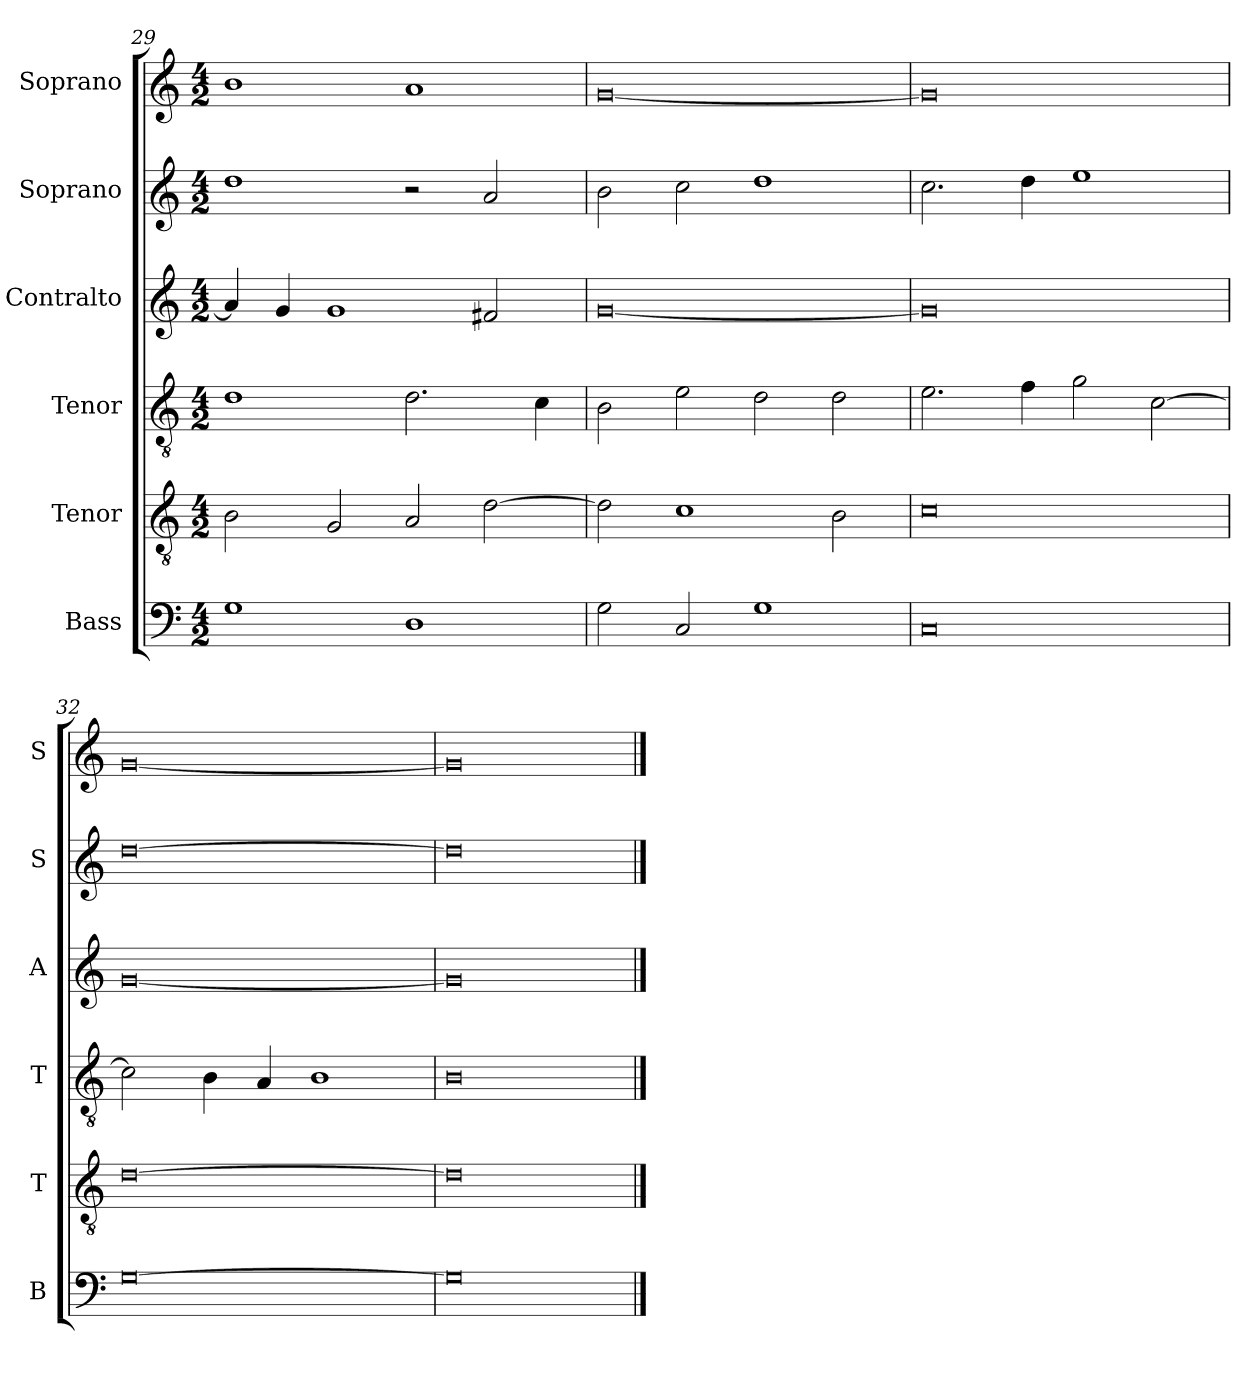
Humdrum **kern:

**kern	**kern	**kern	**kern	**kern	**kern
*part6	*part5	*part4	*part3	*part2	*part1
*staff6	*staff5	*staff4	*staff3	*staff2	*staff1
*I"Bass	*I"Tenor	*I"Tenor	*I"Contralto	*I"Soprano	*I"Soprano
*I'B	*I'T	*I'T	*I'A	*I'S	*I'S
*clefF4	*clefGv2	*clefGv2	*clefG2	*clefG2	*clefG2
*k[]	*k[]	*k[]	*k[]	*k[]	*k[]
*G:mix	*G:mix	*G:mix	*G:mix	*G:mix	*G:mix
*M4/2	*M4/2	*M4/2	*M4/2	*M4/2	*M4/2
=29	=29	=29	=29	=29	=29
1G	2B	1d	4a]	1dd	1b
.	.	.	4g	.	.
.	2G	.	1g	.	.
1D	2A	2.d	.	2r	1a
.	[2d	.	2f#X	2a	.
.	.	4c	.	.	.
=30	=30	=30	=30	=30	=30
2G	2d]	2B	[0g	2b	[0g
2C	1c	2e	.	2cc	.
1G	.	2d	.	1dd	.
.	2B	2d	.	.	.
=31	=31	=31	=31	=31	=31
0C	0c	2.e	0g]	2.cc	0g]
.	.	4f	.	4dd	.
.	.	2g	.	1ee	.
.	.	[2c	.	.	.
=32	=32	=32	=32	=32	=32
[0G	[0d	2c]	[0g	[0dd	[0g
.	.	4B	.	.	.
.	.	4A	.	.	.
.	.	1B	.	.	.
=33	=33	=33	=33	=33	=33
0G]	0d]	0B	0g]	0dd]	0g]
==	==	==	==	==	==
*-	*-	*-	*-	*-	*-
